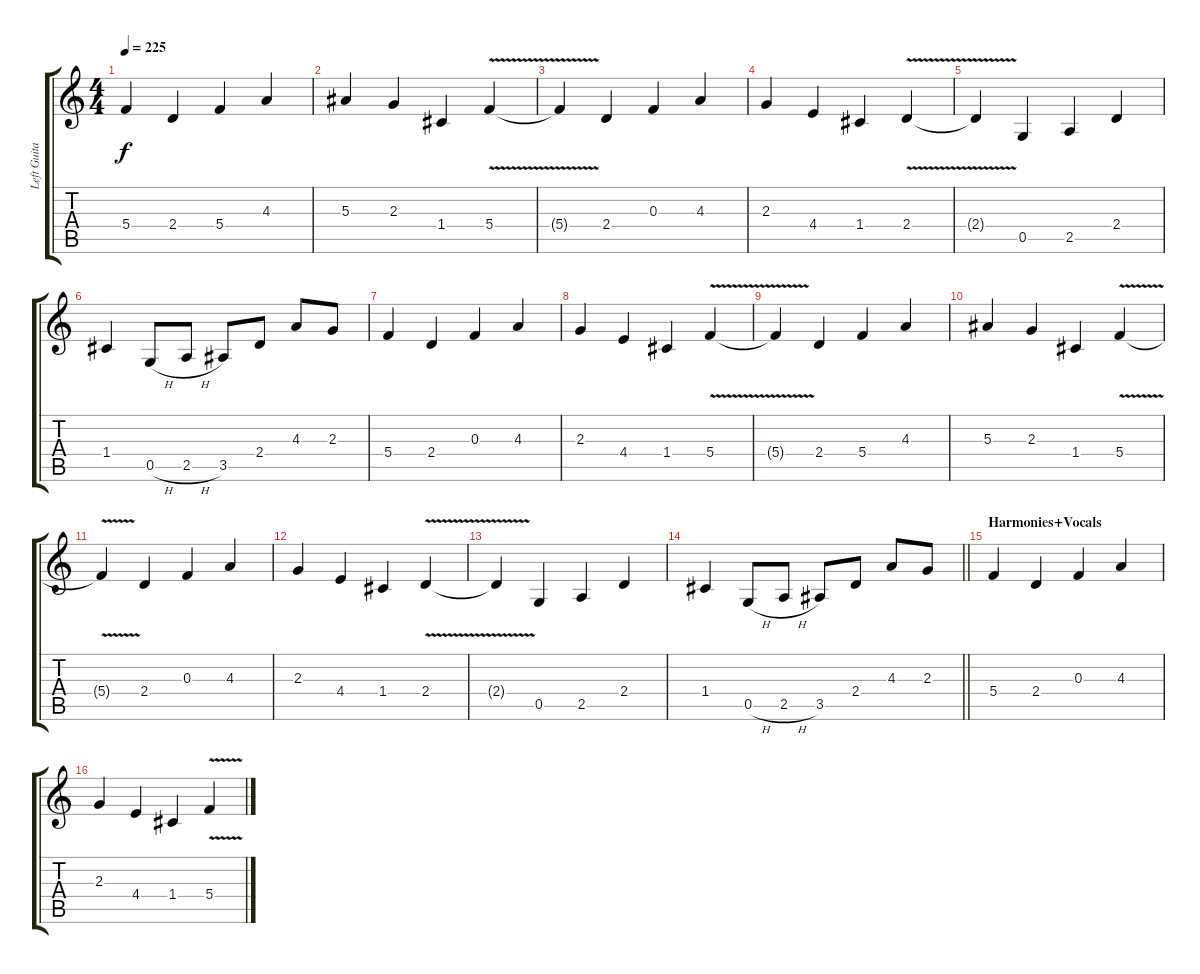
\track ("Left Guitar" "Left Guita") {instrument distortionguitar}
\staff {score tabs}
\tuning (D4 A3 F3 C3 G2 D2) {hide}
\ts (4 4)
\tempo 225
\clef g2
\ks c
5.4{t}.4{dy f} 2.4.4 5.4.4 4.3.4 |
5.3.4 2.3.4 1.4.4 5.4{v}.4 |
5.4{t}.4 2.4.4 0.3.4 4.3.4 |
2.3.4 4.4.4 1.4.4 2.4{v}.4 |
2.4{t}.4 0.5.4 2.5.4 2.4.4 |
1.4.4 0.5{h}.8 2.5{h}.8 3.5.8 2.4.8 4.3.8 2.3.8 |
5.4.4 2.4.4 0.3.4 4.3.4 |
2.3.4 4.4.4 1.4.4 5.4{v}.4 |
5.4{t}.4 2.4.4 5.4.4 4.3.4 |
5.3.4 2.3.4 1.4.4 5.4{v}.4 |
5.4{t}.4 2.4.4 0.3.4 4.3.4 |
2.3.4 4.4.4 1.4.4 2.4{v}.4 |
2.4{t}.4 0.5.4 2.5.4 2.4.4 |
\barLineRight lightlight
1.4.4 0.5{h}.8 2.5{h}.8 3.5.8 2.4.8 4.3.8 2.3.8 |
\section ("" "Harmonies+Vocals")
5.4.4 2.4.4 0.3.4 4.3.4 |
2.3.4 4.4.4 1.4.4 5.4{v}.4
